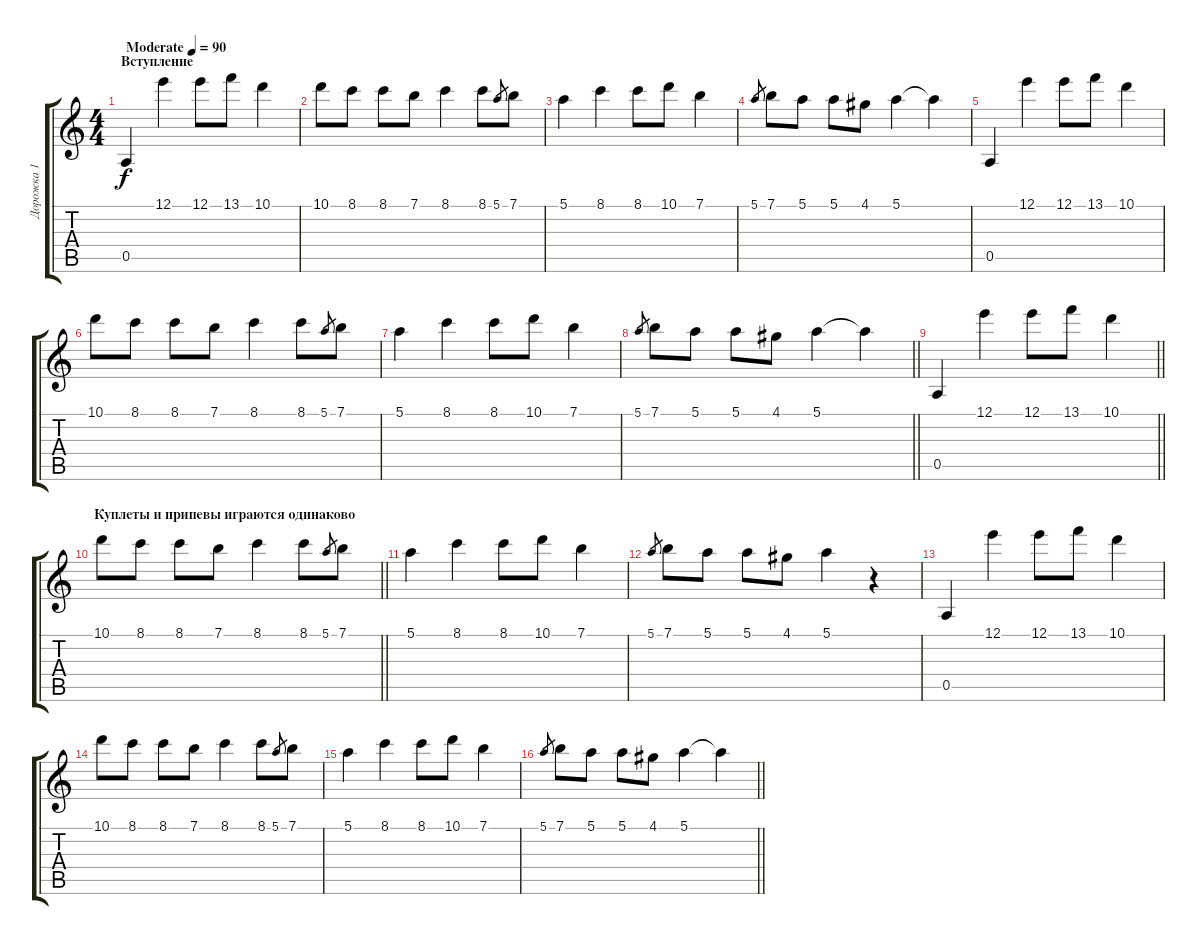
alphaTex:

\track ("Дорожка 1" "Дорожка 1") {instrument acousticguitarsteel}
\staff {score tabs}
\tuning (E4 B3 G3 D3 A2 E2) {hide}
\ts (4 4)
\section ("" "Вступление")
\tempo (90 "Moderate")
\clef g2
\ks c
0.5.4{dy f instrument acousticguitarsteel} 12.1.4 12.1.8 13.1.8 10.1.4 |
10.1.8 8.1.8 8.1.8 7.1.8 8.1.4 8.1.8 5.1.8{gr} 7.1.8 |
5.1.4 8.1.4 8.1.8 10.1.8 7.1.4 |
5.1.8{gr} 7.1.8 5.1.8 5.1.8 4.1.8 5.1.4 5.1{t}.4 |
0.5.4 12.1.4 12.1.8 13.1.8 10.1.4 |
10.1.8 8.1.8 8.1.8 7.1.8 8.1.4 8.1.8 5.1.8{gr} 7.1.8 |
5.1.4 8.1.4 8.1.8 10.1.8 7.1.4 |
\barLineRight lightlight
5.1.8{gr} 7.1.8 5.1.8 5.1.8 4.1.8 5.1.4 5.1{t}.4 |
\section ("" "")
\barLineRight lightlight
0.5.4 12.1.4 12.1.8 13.1.8 10.1.4 |
\section ("" "Куплеты и припевы играются одинаково")
\barLineRight lightlight
10.1.8 8.1.8 8.1.8 7.1.8 8.1.4 8.1.8 5.1.8{gr} 7.1.8 |
\section ("" "")
5.1.4 8.1.4 8.1.8 10.1.8 7.1.4 |
5.1.8{gr} 7.1.8 5.1.8 5.1.8 4.1.8 5.1.4 r.4 |
0.5.4 12.1.4 12.1.8 13.1.8 10.1.4 |
10.1.8 8.1.8 8.1.8 7.1.8 8.1.4 8.1.8 5.1.8{gr} 7.1.8 |
5.1.4 8.1.4 8.1.8 10.1.8 7.1.4 |
\barLineRight lightlight
5.1.8{gr} 7.1.8 5.1.8 5.1.8 4.1.8 5.1.4 5.1{t}.4
